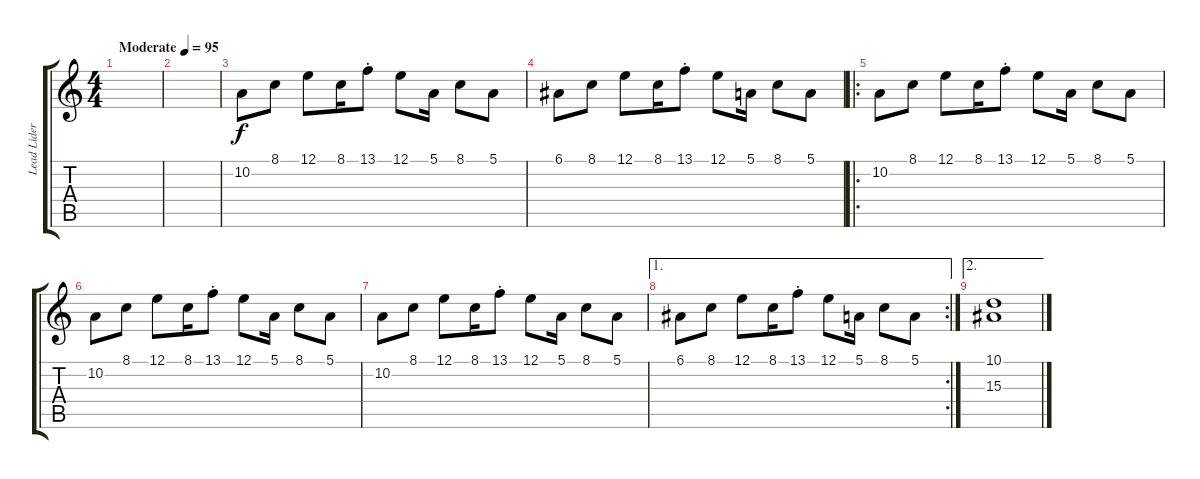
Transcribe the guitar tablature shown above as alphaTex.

\track ("Lead Lider" "Lead Lider") {instrument lead6voice}
\staff {score tabs}
\tuning (E4 B3 G3 D3 A2 E2) {hide}
\ts (4 4)
\tempo (95 "Moderate")
\clef g2
\ks c
|
|
10.2.8{volume 16} 8.1.8 12.1.8 8.1.16 13.1{st}.8 12.1.8 5.1.16 8.1.8 5.1.8 |
6.1.8 8.1.8 12.1.8 8.1.16 13.1{st}.8 12.1.8 5.1.16 8.1.8 5.1.8 |
\ro
10.2.8 8.1.8 12.1.8 8.1.16 13.1{st}.8 12.1.8 5.1.16 8.1.8 5.1.8 |
10.2.8 8.1.8 12.1.8 8.1.16 13.1{st}.8 12.1.8 5.1.16 8.1.8 5.1.8 |
10.2.8 8.1.8 12.1.8 8.1.16 13.1{st}.8 12.1.8 5.1.16 8.1.8 5.1.8 |
\ae 1
\rc 2
6.1.8 8.1.8 12.1.8 8.1.16 13.1{st}.8 12.1.8 5.1.16 8.1.8 5.1.8 |
\ae 2
(10.1 15.3).1
